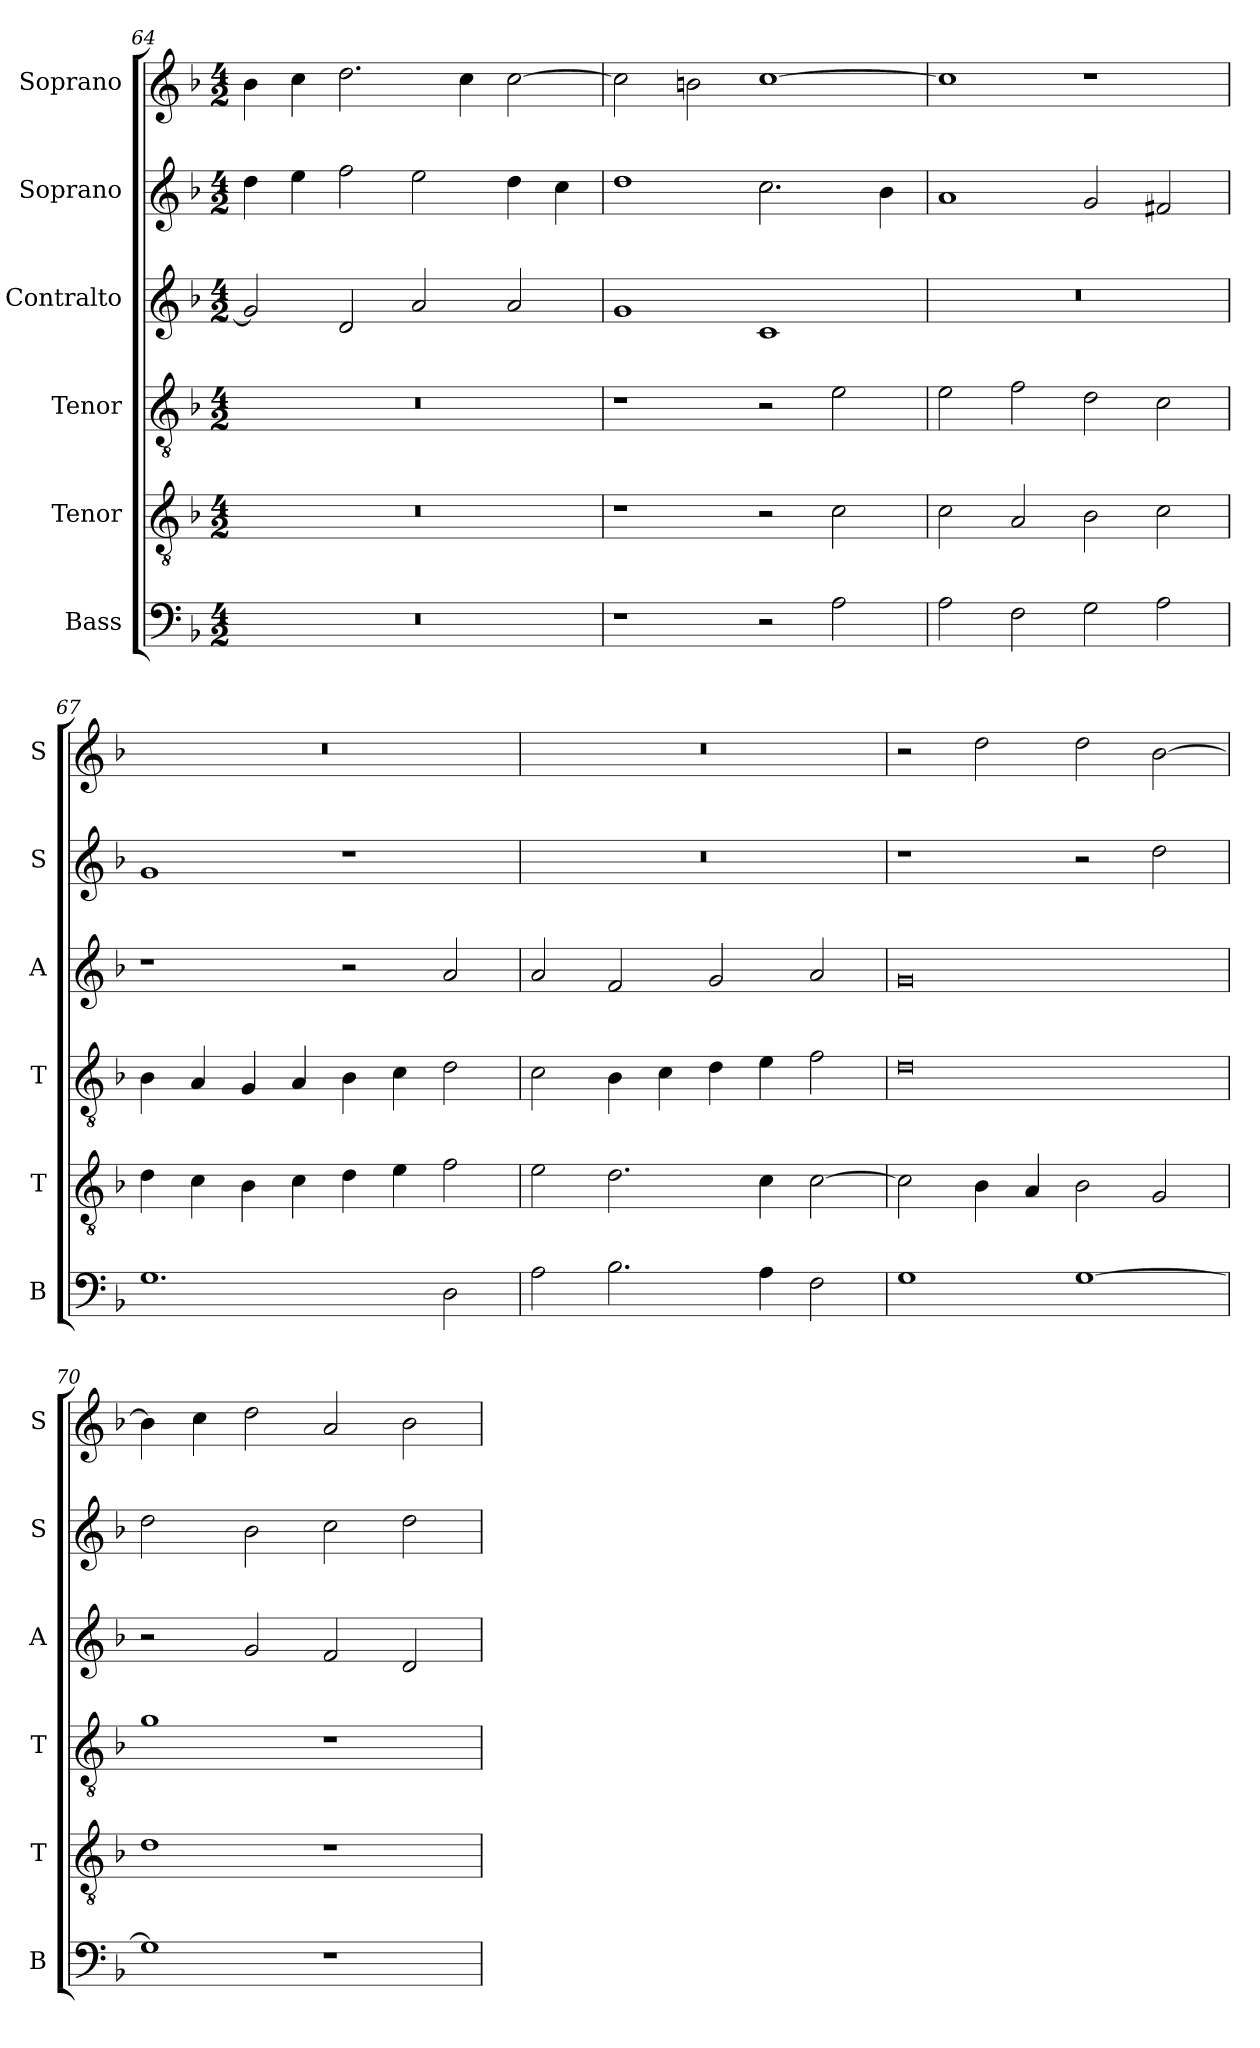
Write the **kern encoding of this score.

**kern	**kern	**kern	**kern	**kern	**kern
*part6	*part5	*part4	*part3	*part2	*part1
*staff6	*staff5	*staff4	*staff3	*staff2	*staff1
*I"Bass	*I"Tenor	*I"Tenor	*I"Contralto	*I"Soprano	*I"Soprano
*I'B	*I'T	*I'T	*I'A	*I'S	*I'S
*clefF4	*clefGv2	*clefGv2	*clefG2	*clefG2	*clefG2
*k[b-]	*k[b-]	*k[b-]	*k[b-]	*k[b-]	*k[b-]
*F:ion	*F:ion	*F:ion	*F:ion	*F:ion	*F:ion
*M4/2	*M4/2	*M4/2	*M4/2	*M4/2	*M4/2
=64	=64	=64	=64	=64	=64
0r	0r	0r	2g]	4dd	4b-
.	.	.	.	4ee	4cc
.	.	.	2d	2ff	2.dd
.	.	.	2a	2ee	.
.	.	.	.	.	4cc
.	.	.	2a	4dd	[2cc
.	.	.	.	4cc	.
=65	=65	=65	=65	=65	=65
1r	1r	1r	1g	1dd	2cc]
.	.	.	.	.	2bn
2r	2r	2r	1c	2.cc	[1cc
2A	2c	2e	.	.	.
.	.	.	.	4b-	.
=66	=66	=66	=66	=66	=66
2A	2c	2e	0r	1a	1cc]
2F	2A	2f	.	.	.
2G	2B-	2d	.	2g	1r
2A	2c	2c	.	2f#X	.
=67	=67	=67	=67	=67	=67
1.G	4d	4B-	1r	1g	0r
.	4c	4A	.	.	.
.	4B-	4G	.	.	.
.	4c	4A	.	.	.
.	4d	4B-	2r	1r	.
.	4e	4c	.	.	.
2D	2f	2d	2a	.	.
=68	=68	=68	=68	=68	=68
2A	2e	2c	2a	0r	0r
2.B-	2.d	4B-	2f	.	.
.	.	4c	.	.	.
.	.	4d	2g	.	.
4A	4c	4e	.	.	.
2F	[2c	2f	2a	.	.
=69	=69	=69	=69	=69	=69
1G	2c]	0d	0g	1r	2r
.	4B-	.	.	.	2dd
.	4A	.	.	.	.
[1G	2B-	.	.	2r	2dd
.	2G	.	.	2dd	[2b-
=70	=70	=70	=70	=70	=70
1G]	1d	1g	2r	2dd	4b-]
.	.	.	.	.	4cc
.	.	.	2g	2b-	2dd
1r	1r	1r	2f	2cc	2a
.	.	.	2d	2dd	2b-
=	=	=	=	=	=
*-	*-	*-	*-	*-	*-
